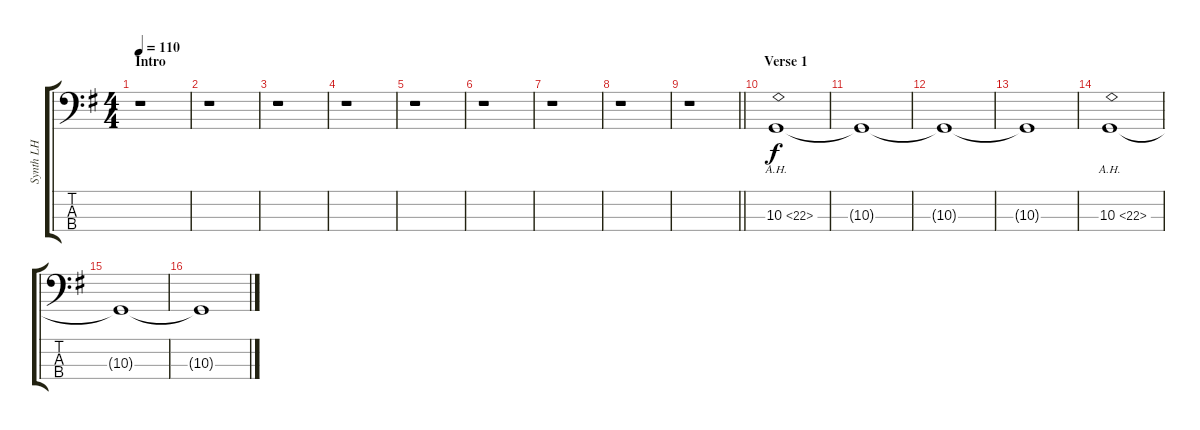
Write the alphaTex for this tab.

\track ("Synth LH" "Synth LH") {instrument drawbarorgan}
\staff {score tabs}
\tuning (G2 D2 A1 E1) {hide}
\ts (4 4)
\section ("" "Intro")
\tempo 110
\clef f4
\ks g
r.1{dy f instrument drawbarorgan} |
r.1 |
r.1 |
r.1 |
r.1 |
r.1 |
r.1 |
r.1 |
\barLineRight lightlight
r.1 |
\section ("" "Verse 1")
10.3{ah 12}.1{volume 6} |
10.3{t}.1 |
10.3{t}.1 |
10.3{t}.1 |
10.3{ah 12}.1 |
10.3{t}.1 |
10.3{t}.1
